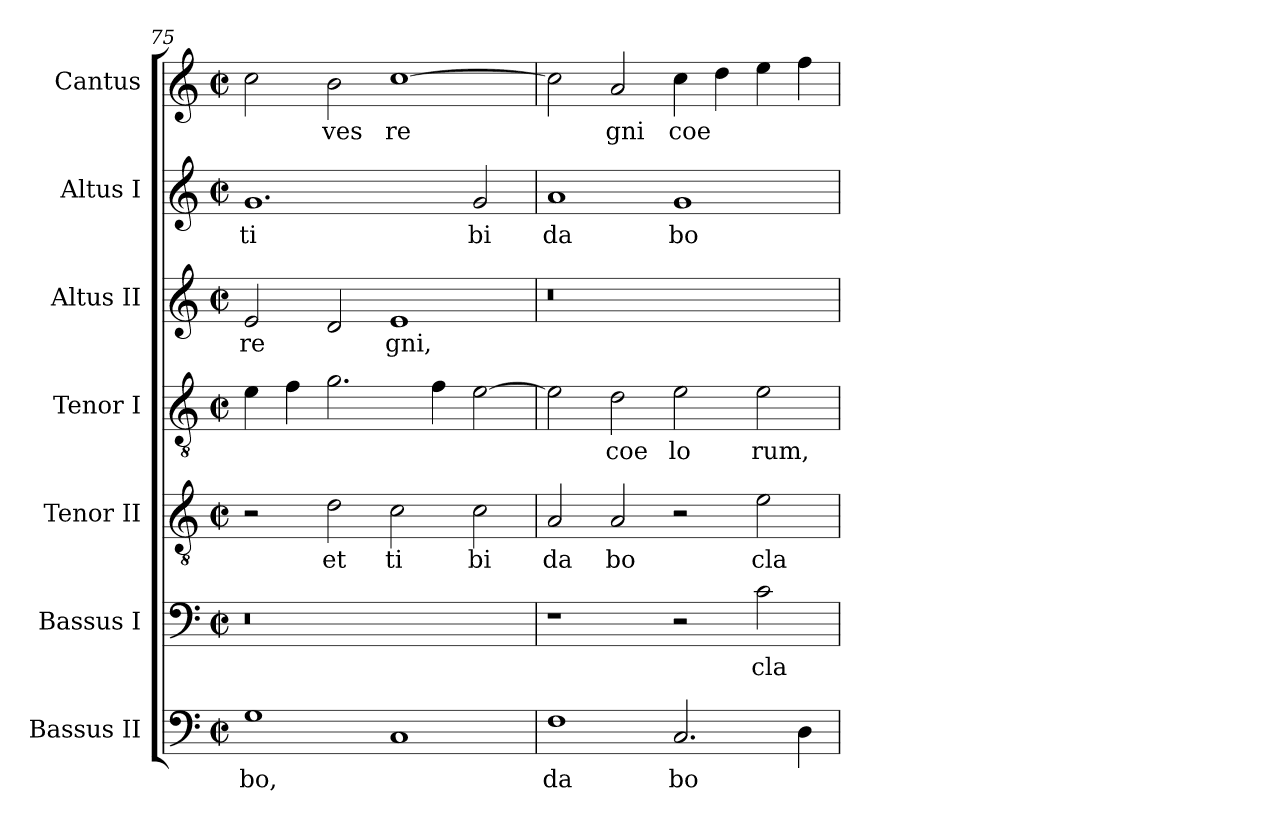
**kern	**text	**kern	**text	**kern	**text	**kern	**text	**kern	**text	**kern	**text	**kern	**text
*part7	*part7	*part6	*part6	*part5	*part5	*part4	*part4	*part3	*part3	*part2	*part2	*part1	*part1
*staff7	*staff7	*staff6	*staff6	*staff5	*staff5	*staff4	*staff4	*staff3	*staff3	*staff2	*staff2	*staff1	*staff1
*I"Bassus II	*	*I"Bassus I	*	*I"Tenor II	*	*I"Tenor I	*	*I"Altus II	*	*I"Altus I	*	*I"Cantus	*
*clefF4	*	*clefF4	*	*clefGv2	*	*clefGv2	*	*clefG2	*	*clefG2	*	*clefG2	*
*M2/2	*	*M2/2	*	*M2/2	*	*M2/2	*	*M2/2	*	*M2/2	*	*M2/2	*
*met(c|)	*	*met(c|)	*	*met(c|)	*	*met(c|)	*	*met(c|)	*	*met(c|)	*	*met(c|)	*
=75	=75	=75	=75	=75	=75	=75	=75	=75	=75	=75	=75	=75	=75
!	!LO:LY:b:cj	!	!	!	!	!	!	!	!LO:LY:b:cj	!	!LO:LY:b:cj	!	!
1G	bo,	0r	.	2r	.	4e\	.	2e/	re	1.g	ti	2cc\	.
.	.	.	.	.	.	4f\	.	.	.	.	.	.	.
!	!	!	!	!	!LO:LY:b:cj	!	!	!	!	!	!	!	!LO:LY:b:cj
.	.	.	.	2d\	et	2.g\	.	2d/	.	.	.	2b\	ves
!	!	!	!	!	!LO:LY:b:cj	!	!	!	!LO:LY:b:cj	!	!	!	!LO:LY:b:cj
1C	.	.	.	2c\	ti	.	.	1e	gni,	.	.	[>1cc	re
.	.	.	.	.	.	4f\	.	.	.	.	.	.	.
!	!	!	!	!	!LO:LY:b:cj	!	!	!	!	!	!LO:LY:b:cj	!	!
.	.	.	.	2c\	bi	[>2e\	.	.	.	2g/	bi	.	.
=76	=76	=76	=76	=76	=76	=76	=76	=76	=76	=76	=76	=76	=76
!	!LO:LY:b:cj	!	!	!	!LO:LY:b:cj	!	!	!	!	!	!LO:LY:b:cj	!	!
1F	da	1r	.	2A/	da	2e\]	.	0r	.	1a	da	2cc\]	.
!	!	!	!	!	!LO:LY:b:cj	!	!LO:LY:b:cj	!	!	!	!	!	!LO:LY:b:cj
.	.	.	.	2A/	bo	2d\	coe	.	.	.	.	2a/	gni
!	!LO:LY:b:cj	!	!	!	!	!	!LO:LY:b:cj	!	!	!	!LO:LY:b:cj	!	!LO:LY:b
2.C/	bo	2r	.	2r	.	2e\	lo	.	.	1g	bo	4cc\	coe
.	.	.	.	.	.	.	.	.	.	.	.	4dd\	.
!	!	!	!LO:LY:b	!	!LO:LY:b	!	!LO:LY:b:cj	!	!	!	!	!	!
.	.	2c\	cla	2e\	cla	2e\	rum,	.	.	.	.	4ee\	.
4D\	.	.	.	.	.	.	.	.	.	.	.	4ff\	.
=	=	=	=	=	=	=	=	=	=	=	=	=	=
*-	*-	*-	*-	*-	*-	*-	*-	*-	*-	*-	*-	*-	*-
